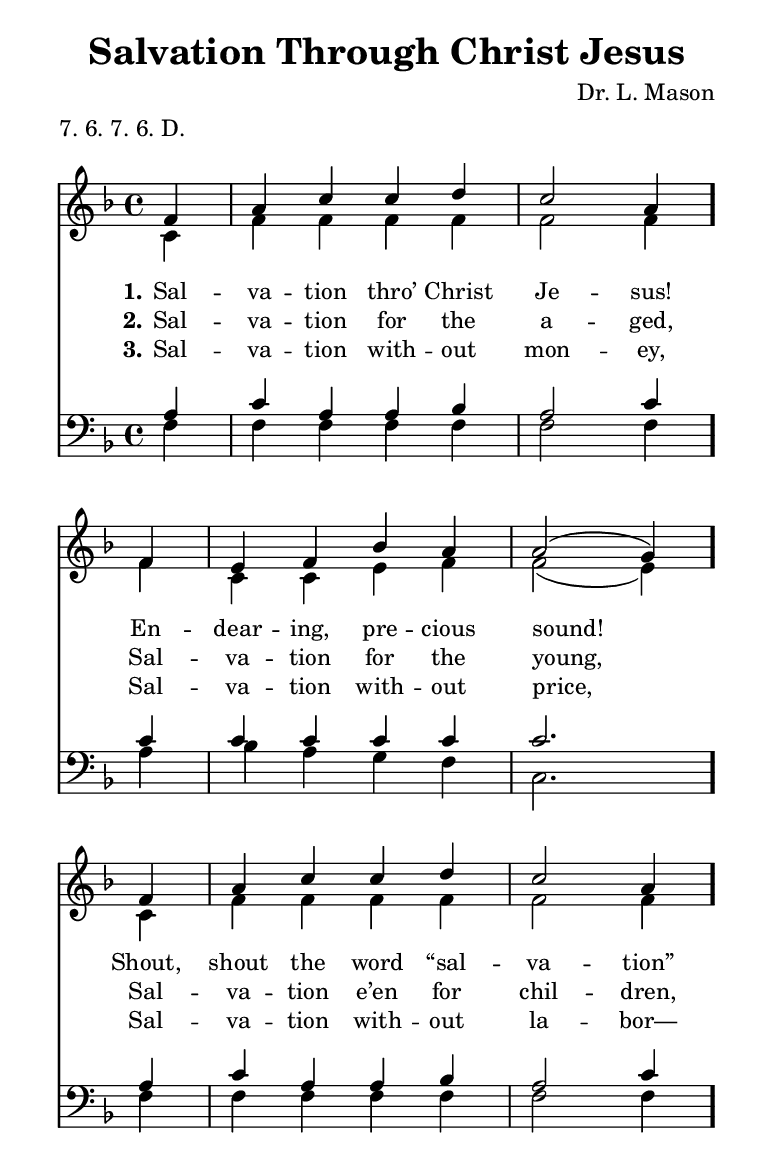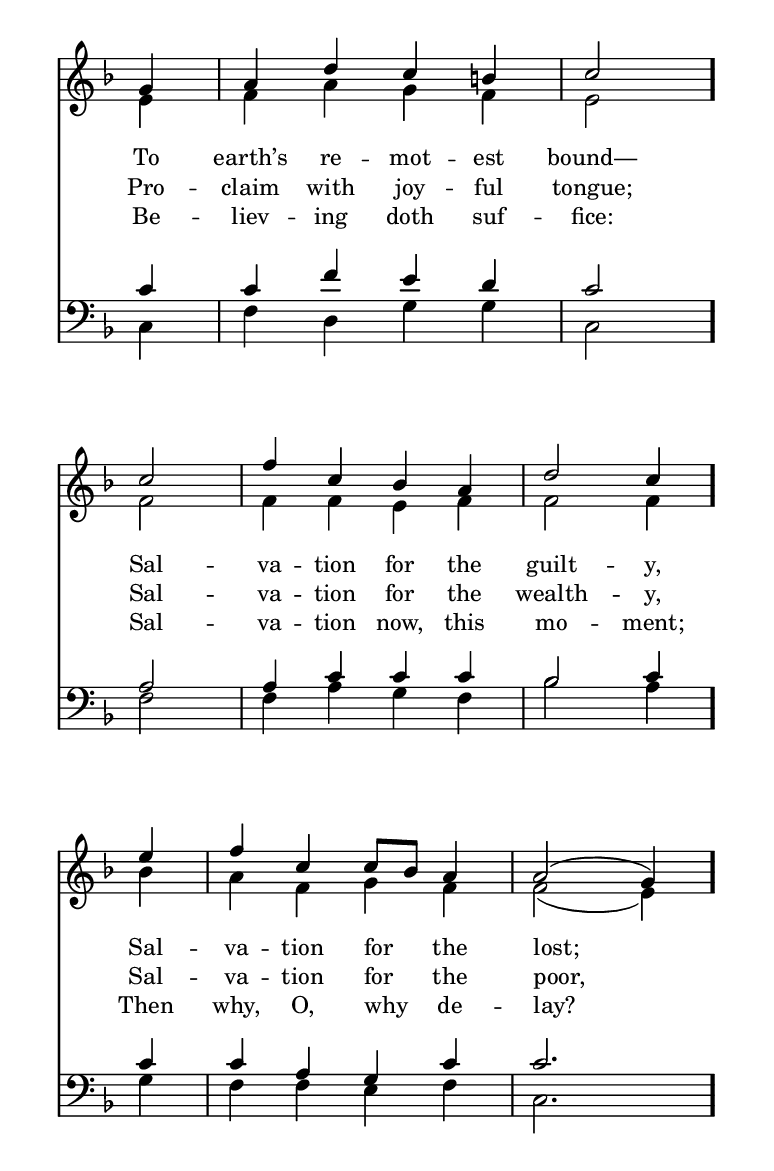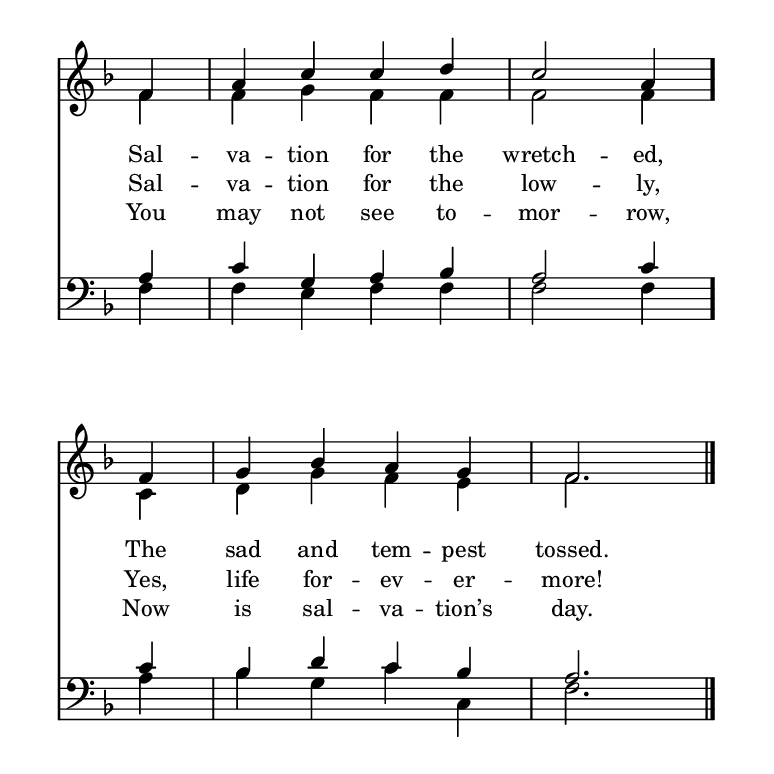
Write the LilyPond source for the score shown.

\include "common/global.ily"
\paper {
  \include "common/paper.ily"
  %ragged-bottom = ##t
  %ragged-last-bottom = ##t
  %systems-per-page = ##f
  %page-count = ##f
}

\header{
  hymnnumber = "34"
  title = "Salvation Through Christ Jesus"
  tunename = "Missionary"
  meter = "7. 6. 7. 6. D."
  %poet = ""
  composer = "Dr. L. Mason"
  %copyright = ""
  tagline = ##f
}

% for fermata in MIDI
ta = { \tempo 4=90 }
tb = { \tempo 4=45 }

patternAA = { c4 | c4 c4 c4 c4 | c2 c4 }
patternAB = { c2 | c4 c4 c4 c4 | c2 c4 }

patternBA = { c4 | c4 c4 c4 c4 | c2( c4) }
patternBB = { c4 | c4 c4 c4 c4 | c2. }
patternBC = { c4 | c4 c4 c8[ c8] c4 | c2( c4) }
patternBD = { c4 | c4 c4 c4 c4 | c2 }

global = {
  \include "common/overrides.ily"
  \override Staff.TimeSignature.style = #'()
  \time 4/4
  \override Score.MetronomeMark.transparent = ##t % hide all fermata changes too
  \ta
  \key f \major
  \partial 4
  \autoBeamOff
}

notesSoprano = {
\global
\relative c' {

  \changePitch \patternAA { f | a c c d     | c a }
  \changePitch \patternBA { f | e f bes a   | a g }
  \changePitch \patternAA { f | a c c d     | c a }
  \changePitch \patternBD { g | a d c b     | c   }

  \changePitch \patternAB { c | f c bes a   | d c }
  \changePitch \patternBC { e | f c c bes a | a g }
  \changePitch \patternAA { f | a c c d     | c a }
  \changePitch \patternBB { f | g bes a g   | f   }

  \bar "|."

}
}

notesAlto = {
\global
\relative e' {

  \changePitch \patternAA { c   | f f f f | f f }
  \changePitch \patternBA { f   | c c e f | f e }
  \changePitch \patternAA { c   | f f f f | f f }
  \changePitch \patternBD { e   | f a g f | e   }

  \changePitch \patternAB { f   | f f e f | f f }
  \changePitch \patternBA { bes | a f g f | f e }
  \changePitch \patternAA { f   | f g f f | f f }
  \changePitch \patternBB { c   | d g f e | f   }

}
}

notesTenor = {
\global
\relative a {

  \changePitch \patternAA { a | c a a bes   | a c   }
  \changePitch \patternBB { c | c c c c     | c     }
  \changePitch \patternAA { a | c a a bes   | a c   }
  \changePitch \patternBD { c | c f e d     | c     }

  \changePitch \patternAB { a | a c c c     | bes c }
  \changePitch \patternBB { c | c a g c     | c     }
  \changePitch \patternAA { a | c g a bes   | a c   }
  \changePitch \patternBB { c | bes d c bes | a     }

}
}

notesBass = {
\global
\relative f {

  \changePitch \patternAA { f | f f f f    | f f   }
  \changePitch \patternBB { a | bes a g f  | c     }
  \changePitch \patternAA { f | f f f f    | f f   }
  \changePitch \patternBD { c | f d g g    | c,    }

  \changePitch \patternAB { f | f a g f    | bes a }
  \changePitch \patternBB { g | f f e f    | c     }
  \changePitch \patternAA { f | f e f f    | f f   }
  \changePitch \patternBB { a | bes g c c, | f     }

}
}

wordsA = \lyricmode {
\set stanza = "1."

Sal -- va -- tion thro’ Christ Je -- sus! \bar "."
En -- dear -- ing, pre -- cious sound! \bar "." \break
Shout, shout the word “sal -- va -- tion” \bar "."
To earth’s re -- mot -- est bound— \bar "." \break
Sal -- va -- tion for the guilt -- y, \bar "."
Sal -- va -- tion for the lost; \bar "." \break
Sal -- va -- tion for the wretch -- ed, \bar "."
The sad and tem -- pest tossed. \bar "." \break

}

wordsB = \lyricmode {
\set stanza = "2."

Sal -- va -- tion for the a -- ged,
Sal -- va -- tion for the young,
Sal -- va -- tion e’en for chil -- dren,
Pro -- claim with joy -- ful tongue;
Sal -- va -- tion for the wealth -- y,
Sal -- va -- tion for the poor,
Sal -- va -- tion for the low -- ly,
Yes, life for -- ev -- er -- more!

}

wordsC = \lyricmode {
\set stanza = "3."

Sal -- va -- tion with -- out mon -- ey,
Sal -- va -- tion with -- out price,
Sal -- va -- tion with -- out la -- bor—
Be -- liev -- ing doth suf -- fice:
Sal -- va -- tion now, this mo -- ment;
Then why, O, why de -- lay?
You may not see to -- mor -- row,
Now is sal -- va -- tion’s day.

}

\score {
  \context ChoirStaff <<
    \context Staff = upper <<
      \set ChoirStaff.systemStartDelimiter = #'SystemStartBar
      \context Voice  = sopranos { \voiceOne << \notesSoprano >> }
      \context Voice  = altos { \voiceTwo << \notesAlto >> }
      \context Lyrics = one   \lyricsto sopranos \wordsA
      \context Lyrics = two   \lyricsto sopranos \wordsB
      \context Lyrics = three \lyricsto sopranos \wordsC
    >>
    \context Staff = men <<
      \clef bass
      \context Voice  = tenors { \voiceOne << \notesTenor >> }
      \context Voice  = basses { \voiceTwo << \notesBass >> }
    >>
  >>
  \layout {
    \include "common/layout.ily"
  }
  \midi{
    \include "common/midi.ily"
  }
}

\version "2.18.0"  % necessary for upgrading to future LilyPond versions.

% vi:set et ts=2 sw=2 ai nocindent syntax=lilypond
